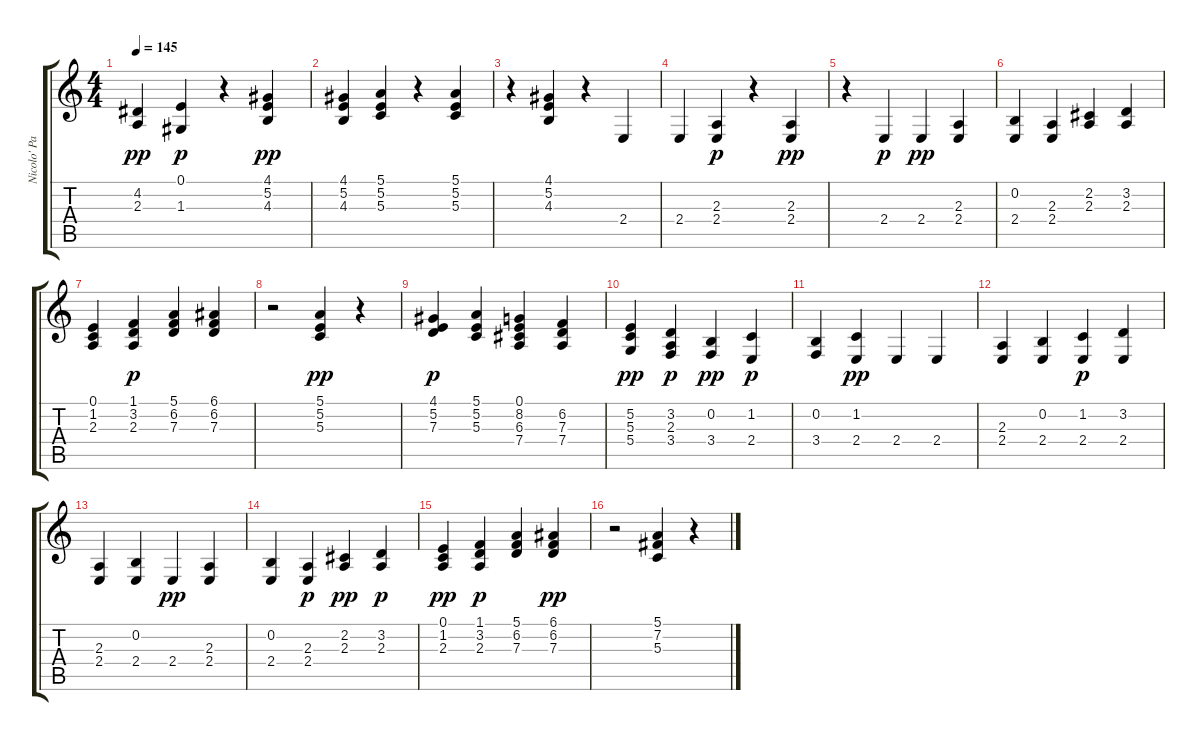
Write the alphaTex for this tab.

\track ("Nicolo' Paganini" "Nicolo' Pa") {instrument acousticgrandpiano}
\staff {score tabs}
\tuning (E4 B3 G3 D3 A2 E2) {hide}
\ts (4 4)
\tempo 145
\clef g2
\ks c
(4.2 2.3).4{dy pp} (0.1 1.3).4{dy p} r.4 (4.1 5.2 4.3).4{dy pp} |
(4.1 5.2 4.3).4 (5.1 5.2 5.3).4 r.4 (5.1 5.2 5.3).4 |
r.4 (4.1 5.2 4.3).4 r.4 2.4.4 |
2.4.4 (2.3 2.4).4{dy p} r.4 (2.3 2.4).4{dy pp} |
r.4 2.4.4{dy p} 2.4.4{dy pp} (2.3 2.4).4 |
(0.2 2.4).4 (2.3 2.4).4 (2.2 2.3).4 (3.2 2.3).4 |
(0.1 1.2 2.3).4 (1.1 3.2 2.3).4{dy p} (5.1 6.2 7.3).4 (6.1 6.2 7.3).4 |
r.2 (5.1 5.2 5.3).4{dy pp} r.4 |
(4.1 5.2 7.3).4{dy p} (5.1 5.2 5.3).4 (0.1 8.2 6.3 7.4).4 (6.2 7.3 7.4).4 |
(5.2 5.3 5.4).4{dy pp} (3.2 2.3 3.4).4{dy p} (0.2 3.4).4{dy pp} (1.2 2.4).4{dy p} |
(0.2 3.4).4 (1.2 2.4).4{dy pp} 2.4.4 2.4.4 |
(2.3 2.4).4 (0.2 2.4).4 (1.2 2.4).4{dy p} (3.2 2.4).4 |
(2.3 2.4).4 (0.2 2.4).4 2.4.4{dy pp} (2.3 2.4).4 |
(0.2 2.4).4 (2.3 2.4).4{dy p} (2.2 2.3).4{dy pp} (3.2 2.3).4{dy p} |
(0.1 1.2 2.3).4{dy pp} (1.1 3.2 2.3).4{dy p} (5.1 6.2 7.3).4 (6.1 6.2 7.3).4{dy pp} |
r.2 (5.1 7.2 5.3).4 r.4
